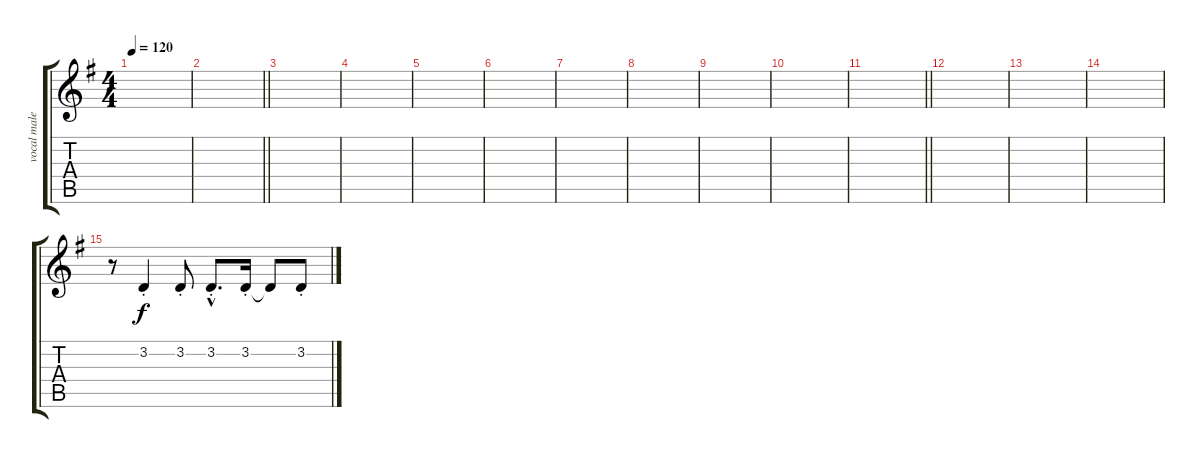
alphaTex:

\track ("vocal male" "vocal male") {instrument lead6voice}
\staff {score tabs}
\tuning (E4 B3 G3 D3 A2 E2) {hide}
\ts (4 4)
\tempo 120
\clef g2
\ks eminor
|
\barLineRight lightlight
|
|
|
|
|
|
|
|
|
\barLineRight lightlight
|
|
|
|
r.8 3.2{st}.4 3.2{st}.8 3.2{hac st}.8{d} 3.2{st}.16 3.2{t}.8 3.2{st}.8
